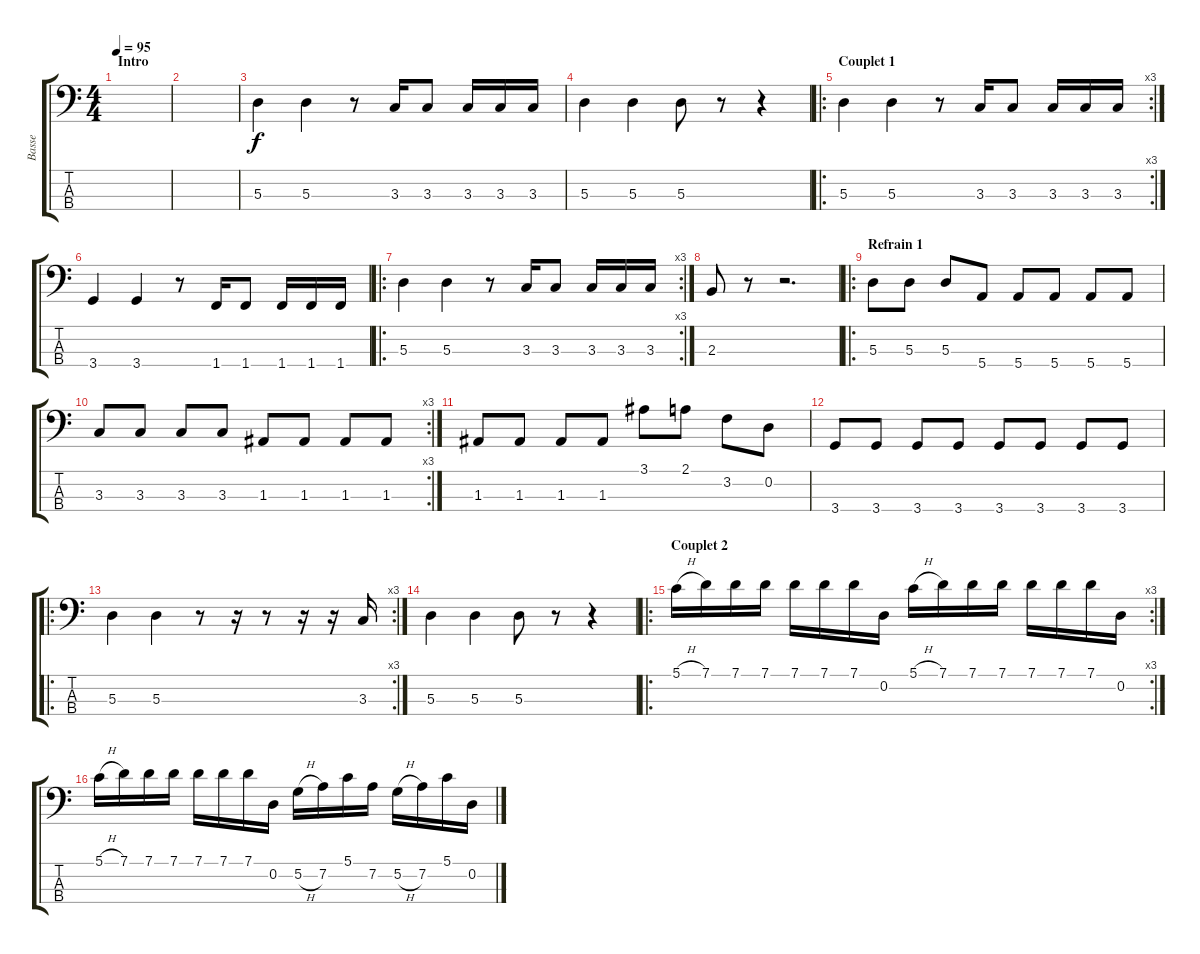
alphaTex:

\track ("Basse" "Basse") {instrument electricbasspick}
\staff {score tabs}
\tuning (G2 D2 A1 E1) {hide}
\ts (4 4)
\section ("" "Intro")
\tempo 95
\clef f4
\ks c
|
|
5.3.4 5.3.4 r.8 3.3.16 3.3.8 3.3.16 3.3.16 3.3.16 |
5.3.4 5.3.4 5.3.8 r.8 r.4 |
\ro
\rc 3
\section ("" "Couplet 1")
5.3.4 5.3.4 r.8 3.3.16 3.3.8 3.3.16 3.3.16 3.3.16 |
3.4.4 3.4.4 r.8 1.4.16 1.4.8 1.4.16 1.4.16 1.4.16 |
\ro
\rc 3
5.3.4 5.3.4 r.8 3.3.16 3.3.8 3.3.16 3.3.16 3.3.16 |
2.3.8 r.8 r.2{d} |
\ro
\section ("" "Refrain 1")
5.3.8 5.3.8 5.3.8 5.4.8 5.4.8 5.4.8 5.4.8 5.4.8 |
\rc 3
3.3.8 3.3.8 3.3.8 3.3.8 1.3.8 1.3.8 1.3.8 1.3.8 |
1.3.8 1.3.8 1.3.8 1.3.8 3.1.8 2.1.8 3.2.8 0.2.8 |
3.4.8 3.4.8 3.4.8 3.4.8 3.4.8 3.4.8 3.4.8 3.4.8 |
\ro
\rc 3
5.3.4 5.3.4 r.8 r.16 r.8 r.16 r.16 3.3.16 |
5.3.4 5.3.4 5.3.8 r.8 r.4 |
\ro
\rc 3
\section ("" "Couplet 2")
5.1{h}.16 7.1.16 7.1.16 7.1.16 7.1.16 7.1.16 7.1.16 0.2.16 5.1{h}.16 7.1.16 7.1.16 7.1.16 7.1.16 7.1.16 7.1.16 0.2.16 |
5.1{h}.16 7.1.16 7.1.16 7.1.16 7.1.16 7.1.16 7.1.16 0.2.16 5.2{h}.16 7.2.16 5.1.16 7.2.16 5.2{h}.16 7.2.16 5.1.16 0.2.16
